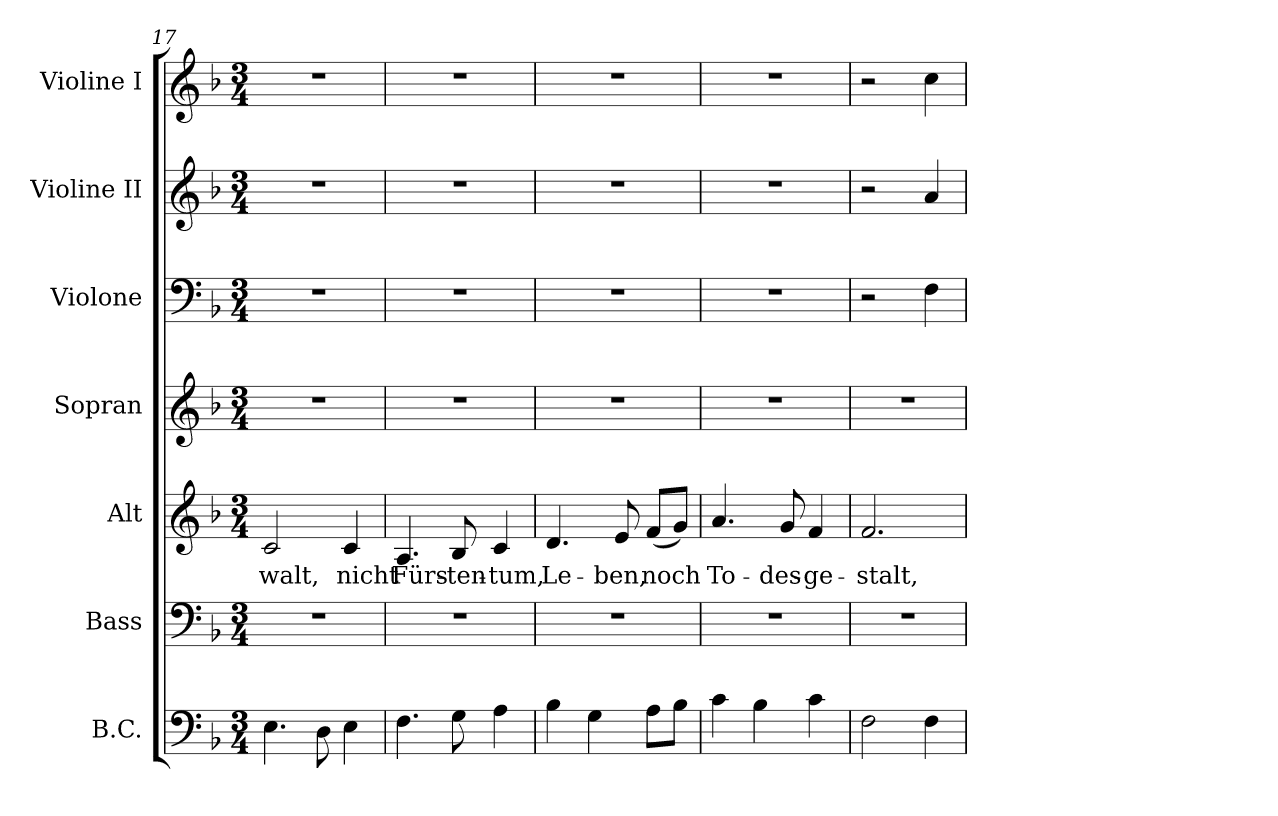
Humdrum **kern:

**kern	**kern	**kern	**text	**kern	**kern	**kern	**kern
*part7	*part6	*part5	*part5	*part4	*part3	*part2	*part1
*staff7	*staff6	*staff5	*staff5	*staff4	*staff3	*staff2	*staff1
*I"B.C.	*I"Bass	*I"Alt	*	*I"Sopran	*I"Violone	*I"Violine II	*I"Violine I
*	*I'B.	*I'A.	*	*I'S.	*	*I'Vln. II	*I'Vln. I
*clefF4	*clefF4	*clefG2	*	*clefG2	*clefF4	*clefG2	*clefG2
*k[b-]	*k[b-]	*k[b-]	*	*k[b-]	*k[b-]	*k[b-]	*k[b-]
*F:	*F:	*F:	*	*F:	*F:	*F:	*F:
*M3/4	*M3/4	*M3/4	*	*M3/4	*M3/4	*M3/4	*M3/4
=17	=17	=17	=17	=17	=17	=17	=17
!	!LO:N:vis=1	!	!	!	!	!	!
!	!	!	!LO:LY:b:color=#000000	!LO:N:vis=1	!LO:N:vis=1	!LO:N:vis=1	!LO:N:vis=1
4.Ei\	2.r	2ci/	-walt,	2.r	2.r	2.r	2.r
8Di\	.	.	.	.	.	.	.
!	!	!	!LO:LY:b:color=#000000	!	!	!	!
4Ei\	.	4ci/	nicht	.	.	.	.
=18	=18	=18	=18	=18	=18	=18	=18
!	!LO:N:vis=1	!	!	!	!	!	!
!	!	!	!LO:LY:b:color=#000000	!LO:N:vis=1	!LO:N:vis=1	!LO:N:vis=1	!LO:N:vis=1
4.Fi\	2.r	4.Ai/	Fürs-	2.r	2.r	2.r	2.r
!	!	!	!LO:LY:b:color=#000000	!	!	!	!
8Gi\	.	8B-i/	-ten-	.	.	.	.
!	!	!	!LO:LY:b:color=#000000	!	!	!	!
4Ai\	.	4ci/	-tum,	.	.	.	.
!!LO:PB:g=z
=19	=19	=19	=19	=19	=19	=19	=19
!	!LO:N:vis=1	!	!	!	!	!	!
!	!	!	!LO:LY:b:color=#000000	!LO:N:vis=1	!LO:N:vis=1	!LO:N:vis=1	!LO:N:vis=1
4B-i\	2.r	4.di/	Le-	2.r	2.r	2.r	2.r
4Gi\	.	.	.	.	.	.	.
!	!	!	!LO:LY:b:color=#000000	!	!	!	!
.	.	8ei/	-ben,	.	.	.	.
!	!	!	!LO:LY:b:color=#000000	!	!	!	!
8Ai\L	.	(8fi/L	noch	.	.	.	.
8B-i\J	.	8gi/J)	.	.	.	.	.
=20	=20	=20	=20	=20	=20	=20	=20
!	!LO:N:vis=1	!	!	!	!	!	!
!	!	!	!LO:LY:b:color=#000000	!LO:N:vis=1	!LO:N:vis=1	!LO:N:vis=1	!LO:N:vis=1
4ci\	2.r	4.ai/	To-	2.r	2.r	2.r	2.r
4B-i\	.	.	.	.	.	.	.
!	!	!	!LO:LY:b:color=#000000	!	!	!	!
.	.	8gi/	-des-	.	.	.	.
!	!	!	!LO:LY:b:color=#000000	!	!	!	!
4ci\	.	4fi/	-ge-	.	.	.	.
=21	=21	=21	=21	=21	=21	=21	=21
!	!LO:N:vis=1	!	!	!	!	!	!
!	!	!	!LO:LY:b:color=#000000	!LO:N:vis=1	!	!	!
2Fi\	2.r	2.fi/	-stalt,	2.r	2r	2r	2r
4Fi\	.	.	.	.	4Fi\	4ai/	4cci\
=	=	=	=	=	=	=	=
*-	*-	*-	*-	*-	*-	*-	*-
